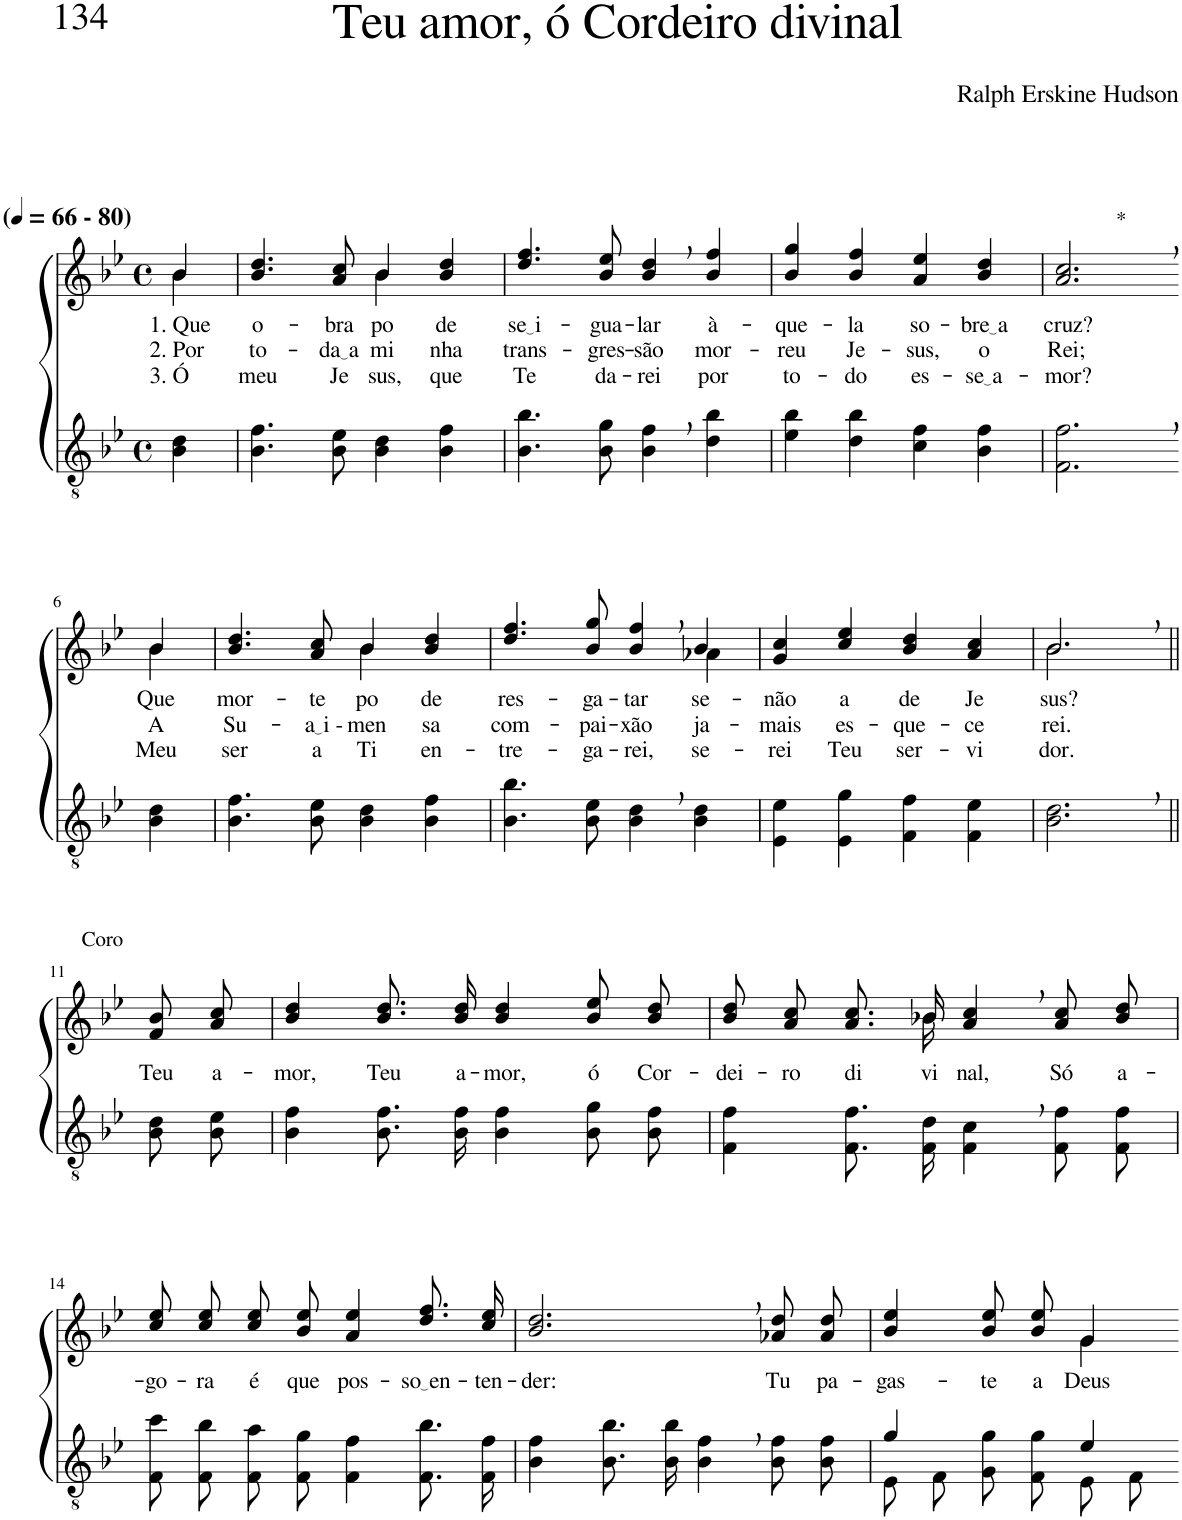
**kern	**kern	**text	**text	**text
*part2	*part1	*part1	*part1	*part1
*staff2	*staff1	*staff1	*staff1	*staff1
*I"Parte III e IV	*I"Parte I e II	*	*	*
*clefGv2	*clefG2	*	*	*
*Trd4c7	*Trd4c7	*	*	*
*k[b-e-]	*k[b-e-]	*	*	*
*M4/4	*M4/4	*	*	*
*met(c)	*met(c)	*	*	*
*MM66	*MM66	*	*	*
=1	=1	=1	=1	=1
*	*^	*	*	*
!	!LO:TX:a:B:t=(	!	!	!	!
!	!LO:TX:a:B:t=- 80)	!	!	!	!
!	!	!	!LO:LY:b	!LO:LY:b	!LO:LY:b
4B-\ 4d\	4b-/	4b-\	1. Que	2. Por	3. Ó
=2	=2	=2	=2	=2	=2
!	!	!	!LO:LY:b	!LO:LY:b	!LO:LY:b
4.B-\ 4.f\	4.b-/ 4.dd/	2ryy	o-	to-	meu
!	!	!	!LO:LY:b	!LO:LY:b	!LO:LY:b
8B-\ 8e-\	8a/ 8cc/	.	-bra	da a	Je-
!	!	!	!LO:LY:b	!LO:LY:b	!LO:LY:b
4B-\ 4d\	4b-/	4b-\	po-	mi-	-sus,
!	!	!	!LO:LY:b	!LO:LY:b	!LO:LY:b
4B-\ 4f\	4b-/ 4dd/	4ryy	-de	-nha	que
=3	=3	=3	=3	=3	=3
!	!	!	!LO:LY:b	!LO:LY:b	!LO:LY:b
*	*v	*v	*	*	*
4.B-\ 4.b-\	4.dd/ 4.ff/	se i	trans-	Te
!	!	!LO:LY:b	!LO:LY:b	!LO:LY:b
8B-\ 8g\	8b-/ 8ee-/	-gua-	-gres-	da-
!	!	!LO:LY:b	!LO:LY:b	!LO:LY:b
4B-\, 4f\,	4b-/, 4dd/,	-lar	-são	-rei
!	!	!LO:LY:b	!LO:LY:b	!LO:LY:b
4d\ 4b-\	4b-/ 4ff/	à-	mor-	por
=4	=4	=4	=4	=4
!	!	!LO:LY:b	!LO:LY:b	!LO:LY:b
4e-\ 4b-\	4b-/ 4gg/	-que-	-reu	to-
!	!	!LO:LY:b	!LO:LY:b	!LO:LY:b
4d\ 4b-\	4b-/ 4ff/	-la	Je-	-do
!	!	!LO:LY:b	!LO:LY:b	!LO:LY:b
4c\ 4f\	4a/ 4ee-/	so-	-sus,	es-
!	!	!LO:LY:b	!LO:LY:b	!LO:LY:b
4B-\ 4f\	4b-/ 4dd/	bre a	o	se a
=5	=5	=5	=5	=5
!	!LO:TX:a:t=*	!	!	!
!	!	!LO:LY:b	!LO:LY:b	!LO:LY:b
2.F\, 2.f\,	2.a/, 2.cc/,	cruz?	Rei;	-mor?
!!LO:LB:g=z
=6-	=6-	=6-	=6-	=6-
*	*^	*	*	*
!	!	!	!LO:LY:b	!LO:LY:b	!LO:LY:b
4B-\ 4d\	4b-/	4b-\	Que	A	Meu
=7	=7	=7	=7	=7	=7
!	!	!	!LO:LY:b	!LO:LY:b	!LO:LY:b
4.B-\ 4.f\	4.b-/ 4.dd/	2ryy	mor-	Su-	ser
!	!	!	!LO:LY:b	!LO:LY:b	!LO:LY:b
8B-\ 8e-\	8a/ 8cc/	.	-te	a i -	a
!	!	!	!LO:LY:b	!LO:LY:b	!LO:LY:b
4B-\ 4d\	4b-/	4b-\	po-	men-	Ti
!	!	!	!LO:LY:b	!LO:LY:b	!LO:LY:b
4B-\ 4f\	4b-/ 4dd/	4ryy	-de	-sa	en-
=8	=8	=8	=8	=8	=8
!	!	!	!LO:LY:b	!LO:LY:b	!LO:LY:b
4.B-\ 4.b-\	4.dd/ 4.ff/	2.ryy	res-	com-	-tre-
!	!	!	!LO:LY:b	!LO:LY:b	!LO:LY:b
8B-\ 8e-\	8b-/ 8gg/	.	-ga-	-pai-	-ga-
!	!	!	!LO:LY:b	!LO:LY:b	!LO:LY:b
4B-\, 4d\,	4b-/, 4ff/,	.	-tar	-xão	-rei,
!	!	!	!LO:LY:b	!LO:LY:b	!LO:LY:b
4B-\ 4d\	4b-/	4a-X\	se-	ja-	se-
=9	=9	=9	=9	=9	=9
!	!	!	!LO:LY:b	!LO:LY:b	!LO:LY:b
*	*v	*v	*	*	*
4E-\ 4e-\	4g/ 4cc/	-não	-mais	-rei
!	!	!LO:LY:b	!LO:LY:b	!LO:LY:b
4E-\ 4g\	4cc/ 4ee-/	a	es-	Teu
!	!	!LO:LY:b	!LO:LY:b	!LO:LY:b
4F\ 4f\	4b-/ 4dd/	de	-que-	ser-
!	!	!LO:LY:b	!LO:LY:b	!LO:LY:b
4F\ 4e-\	4a/ 4cc/	Je-	-ce-	-vi-
=10	=10	=10	=10	=10
*	*^	*	*	*
!	!	!	!LO:LY:b	!LO:LY:b	!LO:LY:b
2.B-\, 2.d\,	2.b-,/	2.b-\	-sus?	-rei.	-dor.
!!LO:LB:g=z
=11||	=11||	=11||	=11||	=11||	=11||
!	!LO:TX:a:t=Coro	!	!	!	!
!	!	!	!LO:LY:b	!	!
*	*v	*v	*	*	*
8B-\ 8d\L	8f/ 8b-/L	Teu	.	.
!	!	!LO:LY:b	!	!
8B-\ 8e-\J	8a/ 8cc/J	a-	.	.
=12	=12	=12	=12	=12
!	!	!LO:LY:b	!	!
4B-\ 4f\	4b-/ 4dd/	-mor,	.	.
!	!	!LO:LY:b	!	!
8.B-\ 8.f\L	8.b-\ 8.dd\L	Teu	.	.
!	!	!LO:LY:b	!	!
16B-\ 16f\Jk	16b-\ 16dd\Jk	a-	.	.
!	!	!LO:LY:b	!	!
4B-\ 4f\	4b-/ 4dd/	-mor,	.	.
!	!	!LO:LY:b	!	!
8B-\ 8g\L	8b-\ 8ee-\L	ó	.	.
!	!	!LO:LY:b	!	!
8B-\ 8f\J	8b-\ 8dd\J	Cor-	.	.
=13	=13	=13	=13	=13
!	!	!LO:LY:b	!	!
*	*^	*	*	*
4F\ 4f\	8b-\ 8dd\L	4..ryy	-dei-	.	.
!	!	!	!LO:LY:b	!	!
.	8a\ 8cc\J	.	-ro	.	.
!	!	!	!LO:LY:b	!	!
8.F/ 8.f/L	8.a/ 8.cc/L	.	di-	.	.
!	!	!	!LO:LY:b	!	!
16F/ 16d/Jk	16b-X/Jk	16b-\	-vi-	.	.
!	!	!	!LO:LY:b	!	!
4F\, 4c\,	4a/, 4cc/,	2ryy	-nal,	.	.
!	!	!	!LO:LY:b	!	!
8F\ 8f\L	8a\ 8cc\L	.	Só	.	.
!	!	!	!LO:LY:b	!	!
8F\ 8f\J	8b-\ 8dd\J	.	a-	.	.
*	*v	*v	*	*	*
!!LO:LB:g=z
=14	=14	=14	=14	=14
!	!	!LO:LY:b	!	!
8F\ 8cc\L	8cc\ 8ee-\L	-go-	.	.
!	!	!LO:LY:b	!	!
8F\ 8b-\J	8cc\ 8ee-\J	-ra	.	.
!	!	!LO:LY:b	!	!
8F\ 8a\L	8cc\ 8ee-\L	é	.	.
!	!	!LO:LY:b	!	!
8F\ 8g\J	8b-\ 8ee-\J	que	.	.
!	!	!LO:LY:b	!	!
4F\ 4f\	4a/ 4ee-/	pos-	.	.
!	!	!LO:LY:b	!	!
8.F\ 8.b-\L	8.dd\ 8.ff\L	so en	.	.
!	!	!LO:LY:b	!	!
16F\ 16f\Jk	16cc\ 16ee-\Jk	-ten-	.	.
=15	=15	=15	=15	=15
!	!	!LO:LY:b	!	!
4B-\ 4f\	2.b-/, 2.dd/,	-der:	.	.
8.B-\ 8.b-\L	.	.	.	.
16B-\ 16b-\Jk	.	.	.	.
4B-\, 4f\,	.	.	.	.
!	!	!LO:LY:b	!	!
8B-\ 8f\L	8a-X\ 8dd\L	Tu	.	.
!	!	!LO:LY:b	!	!
8B-\ 8f\J	8a-\ 8dd\J	pa-	.	.
=16	=16	=16	=16	=16
*^	*	*	*	*
!	!	!	!LO:LY:b	!	!
*	*	*^	*	*	*
4g/	8E-\L	4b-/ 4ee-/	2ryy	-gas-	.	.
.	8F\J	.	.	.	.	.
!	!	!	!	!LO:LY:b	!	!
4ryy	8G\ 8g\L	8b-\ 8ee-\L	.	-te	.	.
!	!	!	!	!LO:LY:b	!	!
.	8F\ 8g\J	8b-\ 8ee-\J	.	a	.	.
!	!	!	!	!LO:LY:b	!	!
4e-/	8E-\L	4g/	4g\	Deus	.	.
.	8F\J	.	.	.	.	.
*v	*v	*	*	*	*	*
*	*v	*v	*	*	*
=-	=-	=-	=-	=-
*-	*-	*-	*-	*-
